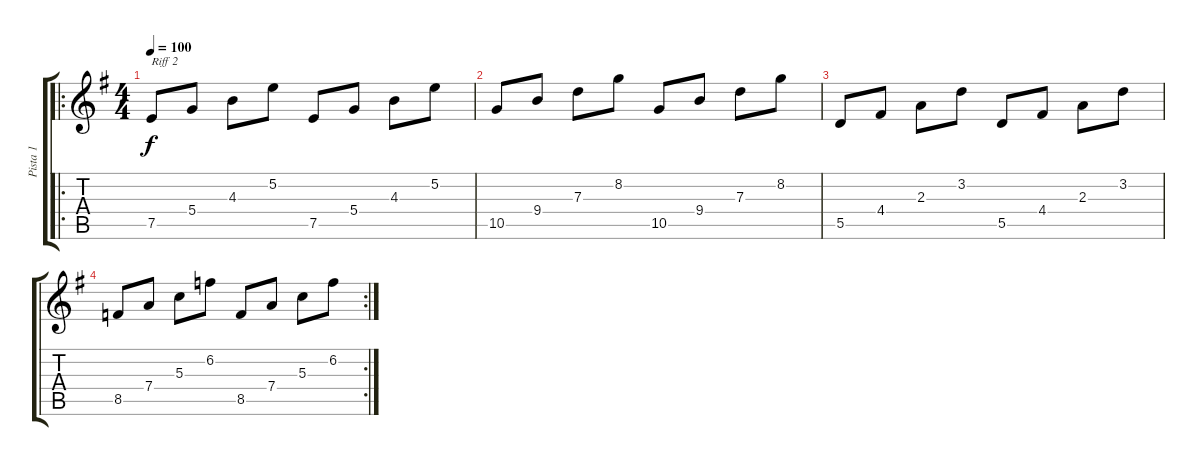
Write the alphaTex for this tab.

\track ("Pista 1" "Pista 1") {instrument acousticguitarsteel}
\staff {score tabs}
\tuning (E4 B3 G3 D3 A2 E2) {hide}
\ro
\ts (4 4)
\tempo 100
\clef g2
\ks g
7.5.8{txt "Riff 2" dy f instrument acousticguitarsteel} 5.4.8 4.3.8 5.2.8 7.5.8 5.4.8 4.3.8 5.2.8 |
10.5.8 9.4.8 7.3.8 8.2.8 10.5.8 9.4.8 7.3.8 8.2.8 |
5.5.8 4.4.8 2.3.8 3.2.8 5.5.8 4.4.8 2.3.8 3.2.8 |
\rc 2
8.5.8 7.4.8 5.3.8 6.2.8 8.5.8 7.4.8 5.3.8 6.2.8
